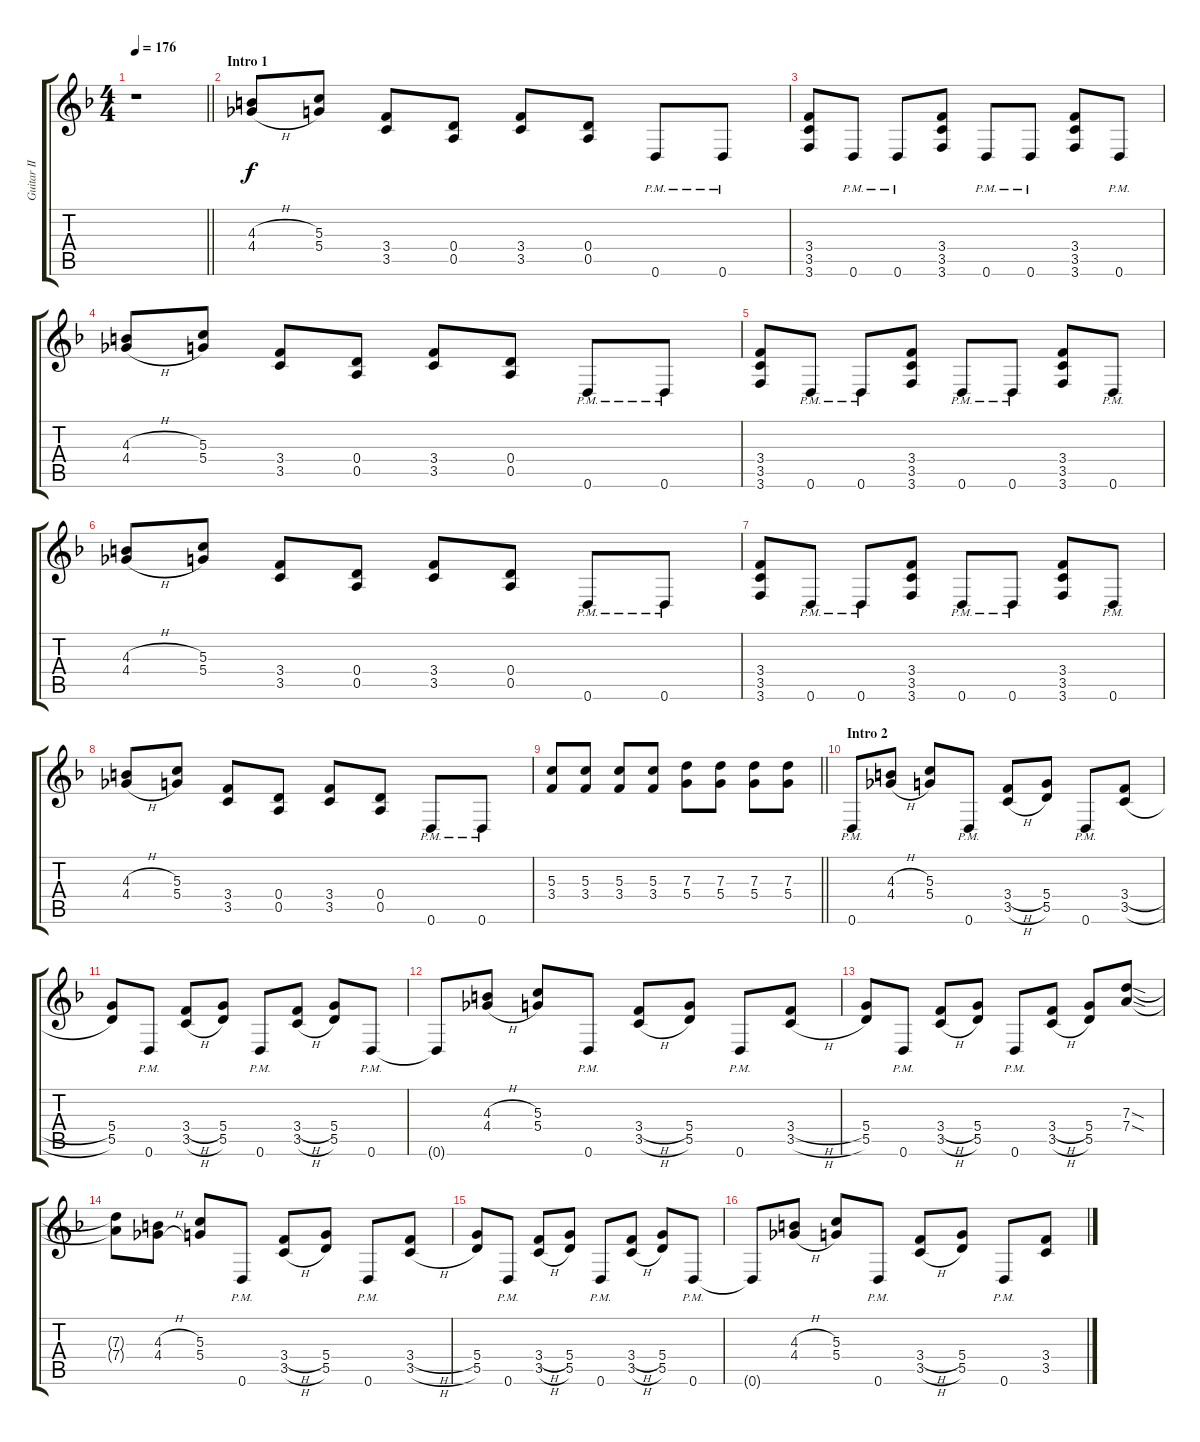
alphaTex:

\track ("Guitar II (Daita)" "Guitar II ") {instrument distortionguitar}
\staff {score tabs}
\tuning (E4 B3 G3 D3 A2 D2) {hide}
\ts (4 4)
\tempo 176
\clef g2
\barLineRight lightlight
\ks f
r.1{dy f instrument distortionguitar} |
\section ("" "Intro 1")
(4.3{h} 4.4{h}).8 (5.3 5.4).8 (3.4 3.5).8 (0.4 0.5).8 (3.4 3.5).8 (0.4 0.5).8 0.6{pm}.8 0.6{pm}.8 |
(3.4 3.5 3.6).8 0.6{pm}.8 0.6{pm}.8 (3.4 3.5 3.6).8 0.6{pm}.8 0.6{pm}.8 (3.4 3.5 3.6).8 0.6{pm}.8 |
(4.3{h} 4.4{h}).8 (5.3 5.4).8 (3.4 3.5).8 (0.4 0.5).8 (3.4 3.5).8 (0.4 0.5).8 0.6{pm}.8 0.6{pm}.8 |
(3.4 3.5 3.6).8 0.6{pm}.8 0.6{pm}.8 (3.4 3.5 3.6).8 0.6{pm}.8 0.6{pm}.8 (3.4 3.5 3.6).8 0.6{pm}.8 |
(4.3{h} 4.4{h}).8 (5.3 5.4).8 (3.4 3.5).8 (0.4 0.5).8 (3.4 3.5).8 (0.4 0.5).8 0.6{pm}.8 0.6{pm}.8 |
(3.4 3.5 3.6).8 0.6{pm}.8 0.6{pm}.8 (3.4 3.5 3.6).8 0.6{pm}.8 0.6{pm}.8 (3.4 3.5 3.6).8 0.6{pm}.8 |
(4.3{h} 4.4{h}).8 (5.3 5.4).8 (3.4 3.5).8 (0.4 0.5).8 (3.4 3.5).8 (0.4 0.5).8 0.6{pm}.8 0.6{pm}.8 |
\barLineRight lightlight
(5.3 3.4).8 (5.3 3.4).8 (5.3 3.4).8 (5.3 3.4).8 (7.3 5.4).8 (7.3 5.4).8 (7.3 5.4).8 (7.3 5.4).8 |
\section ("" "Intro 2")
0.6{pm}.8 (4.3{h} 4.4{h}).8 (5.3 5.4).8 0.6{pm}.8 (3.4{h} 3.5{h}).8 (5.4 5.5).8 0.6{pm}.8 (3.4{h} 3.5{h}).8 |
(5.4 5.5).8 0.6{pm}.8 (3.4{h} 3.5{h}).8 (5.4 5.5).8 0.6{pm}.8 (3.4{h} 3.5{h}).8 (5.4 5.5).8 0.6{pm}.8 |
0.6{t}.8 (4.3{h} 4.4{h}).8 (5.3 5.4).8 0.6{pm}.8 (3.4{h} 3.5{h}).8 (5.4 5.5).8 0.6{pm}.8 (3.4{h} 3.5{h}).8 |
(5.4 5.5).8 0.6{pm}.8 (3.4{h} 3.5{h}).8 (5.4 5.5).8 0.6{pm}.8 (3.4{h} 3.5{h}).8 (5.4 5.5).8 (7.3{sod} 7.4{sod}).8 |
(7.3{t} 7.4{t}).8 (4.3{h} 4.4{h}).8 (5.3 5.4).8 0.6{pm}.8 (3.4{h} 3.5{h}).8 (5.4 5.5).8 0.6{pm}.8 (3.4{h} 3.5{h}).8 |
(5.4 5.5).8 0.6{pm}.8 (3.4{h} 3.5{h}).8 (5.4 5.5).8 0.6{pm}.8 (3.4{h} 3.5{h}).8 (5.4 5.5).8 0.6{pm}.8 |
0.6{t}.8 (4.3{h} 4.4{h}).8 (5.3 5.4).8 0.6{pm}.8 (3.4{h} 3.5{h}).8 (5.4 5.5).8 0.6{pm}.8 (3.4{h} 3.5{h}).8
